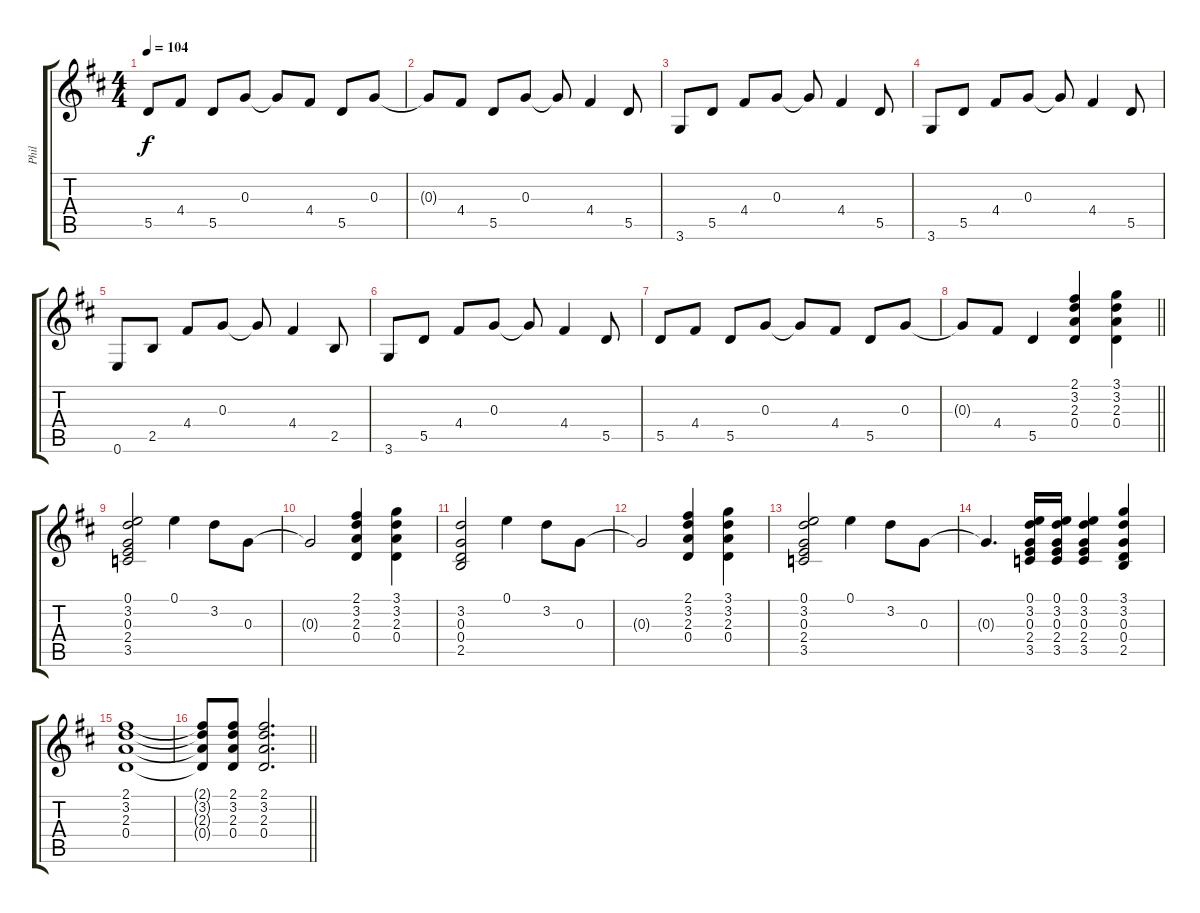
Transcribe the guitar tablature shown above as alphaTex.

\track ("Phil" "Phil") {instrument electricguitarclean}
\staff {score tabs}
\tuning (E4 B3 G3 D3 A2 E2) {hide}
\ts (4 4)
\tempo 104
\clef g2
\ks d
5.5.8{dy f} 4.4.8 5.5.8 0.3.8 0.3{t}.8 4.4.8 5.5.8 0.3.8 |
0.3{t}.8 4.4.8 5.5.8 0.3.8 0.3{t}.8 4.4.4 5.5.8 |
3.6.8 5.5.8 4.4.8 0.3.8 0.3{t}.8 4.4.4 5.5.8 |
3.6.8 5.5.8 4.4.8 0.3.8 0.3{t}.8 4.4.4 5.5.8 |
0.6.8 2.5.8 4.4.8 0.3.8 0.3{t}.8 4.4.4 2.5.8 |
3.6.8 5.5.8 4.4.8 0.3.8 0.3{t}.8 4.4.4 5.5.8 |
5.5.8 4.4.8 5.5.8 0.3.8 0.3{t}.8 4.4.8 5.5.8 0.3.8 |
\barLineRight lightlight
0.3{t}.8 4.4.8 5.5.4 (2.1 3.2 2.3 0.4).4 (3.1 3.2 2.3 0.4).4 |
(0.1 3.2 0.3 2.4 3.5).2 0.1.4 3.2.8 0.3.8 |
0.3{t}.2 (2.1 3.2 2.3 0.4).4 (3.1 3.2 2.3 0.4).4 |
(3.2 0.3 0.4 2.5).2 0.1.4 3.2.8 0.3.8 |
0.3{t}.2 (2.1 3.2 2.3 0.4).4 (3.1 3.2 2.3 0.4).4 |
(0.1 3.2 0.3 2.4 3.5).2 0.1.4 3.2.8 0.3.8 |
0.3{t}.4{d} (0.1 3.2 0.3 2.4 3.5).16 (0.1 3.2 0.3 2.4 3.5).16 (0.1 3.2 0.3 2.4 3.5).4 (3.1 3.2 0.3 0.4 2.5).4 |
(2.1 3.2 2.3 0.4).1 |
\barLineRight lightlight
(2.1{t} 3.2{t} 2.3{t} 0.4{t}).8 (2.1 3.2 2.3 0.4).8 (2.1 3.2 2.3 0.4).2{d}
